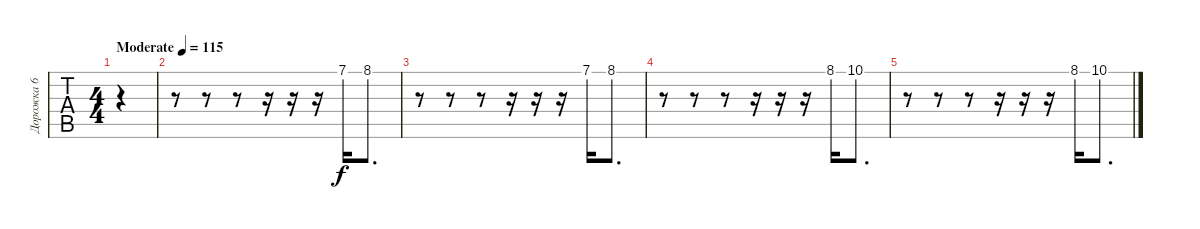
\track ("Дорожка 6" "Дорожка 6") {instrument acousticguitarsteel}
\staff {tabs}
\tuning (E4 B3 G3 D3 A2 E2) {hide}
\ts (4 4)
\tempo (115 "Moderate")
\clef g2
\ks c
|
r.8 r.8 r.8 r.16 r.16 r.16{instrument acousticgrandpiano} 7.1.16{instrument acousticgrandpiano} 8.1.8{d} |
r.8 r.8 r.8 r.16 r.16 r.16{instrument acousticgrandpiano} 7.1.16{instrument acousticgrandpiano} 8.1.8{d} |
r.8 r.8 r.8 r.16 r.16 r.16 8.1.16 10.1.8{d} |
r.8 r.8 r.8 r.16 r.16 r.16 8.1.16 10.1.8{d}
